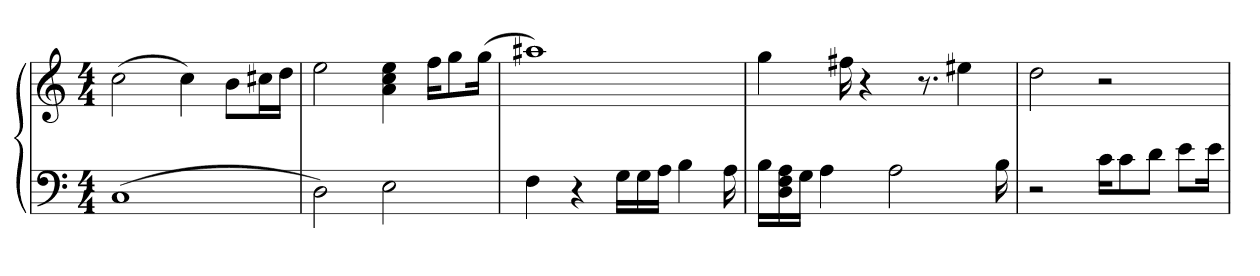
**kern	**kern
*part1	*part1
*staff2	*staff1
*clefF4	*clefG2
*k[]	*k[]
*M4/4	*M4/4
=1	=1
(1C	(2cc
.	4cc)
.	8b\L
.	16cc#X\L
.	16dd\JJ
=2	=2
2D)	2ee
2E	4a 4cc 4ee
.	16ff\KL
.	8gg\
.	(16gg\Jk
=3	=3
4F	1aa#X)
4r	.
16G\LL	.
16G\	.
16A\JJ	.
4B	.
16A	.
=4	=4
16B\LL	4gg
16D\ 16F\ 16A\	.
16G\JJ	.
4A	.
.	16ff#X
.	4r
2A	.
.	8.r
.	4ee#X
16B	.
=5	=5
2r	2dd
16c\KL	2r
8c\	.
8d\J	.
8e\L	.
16e\Jk	.
=	=
*-	*-
